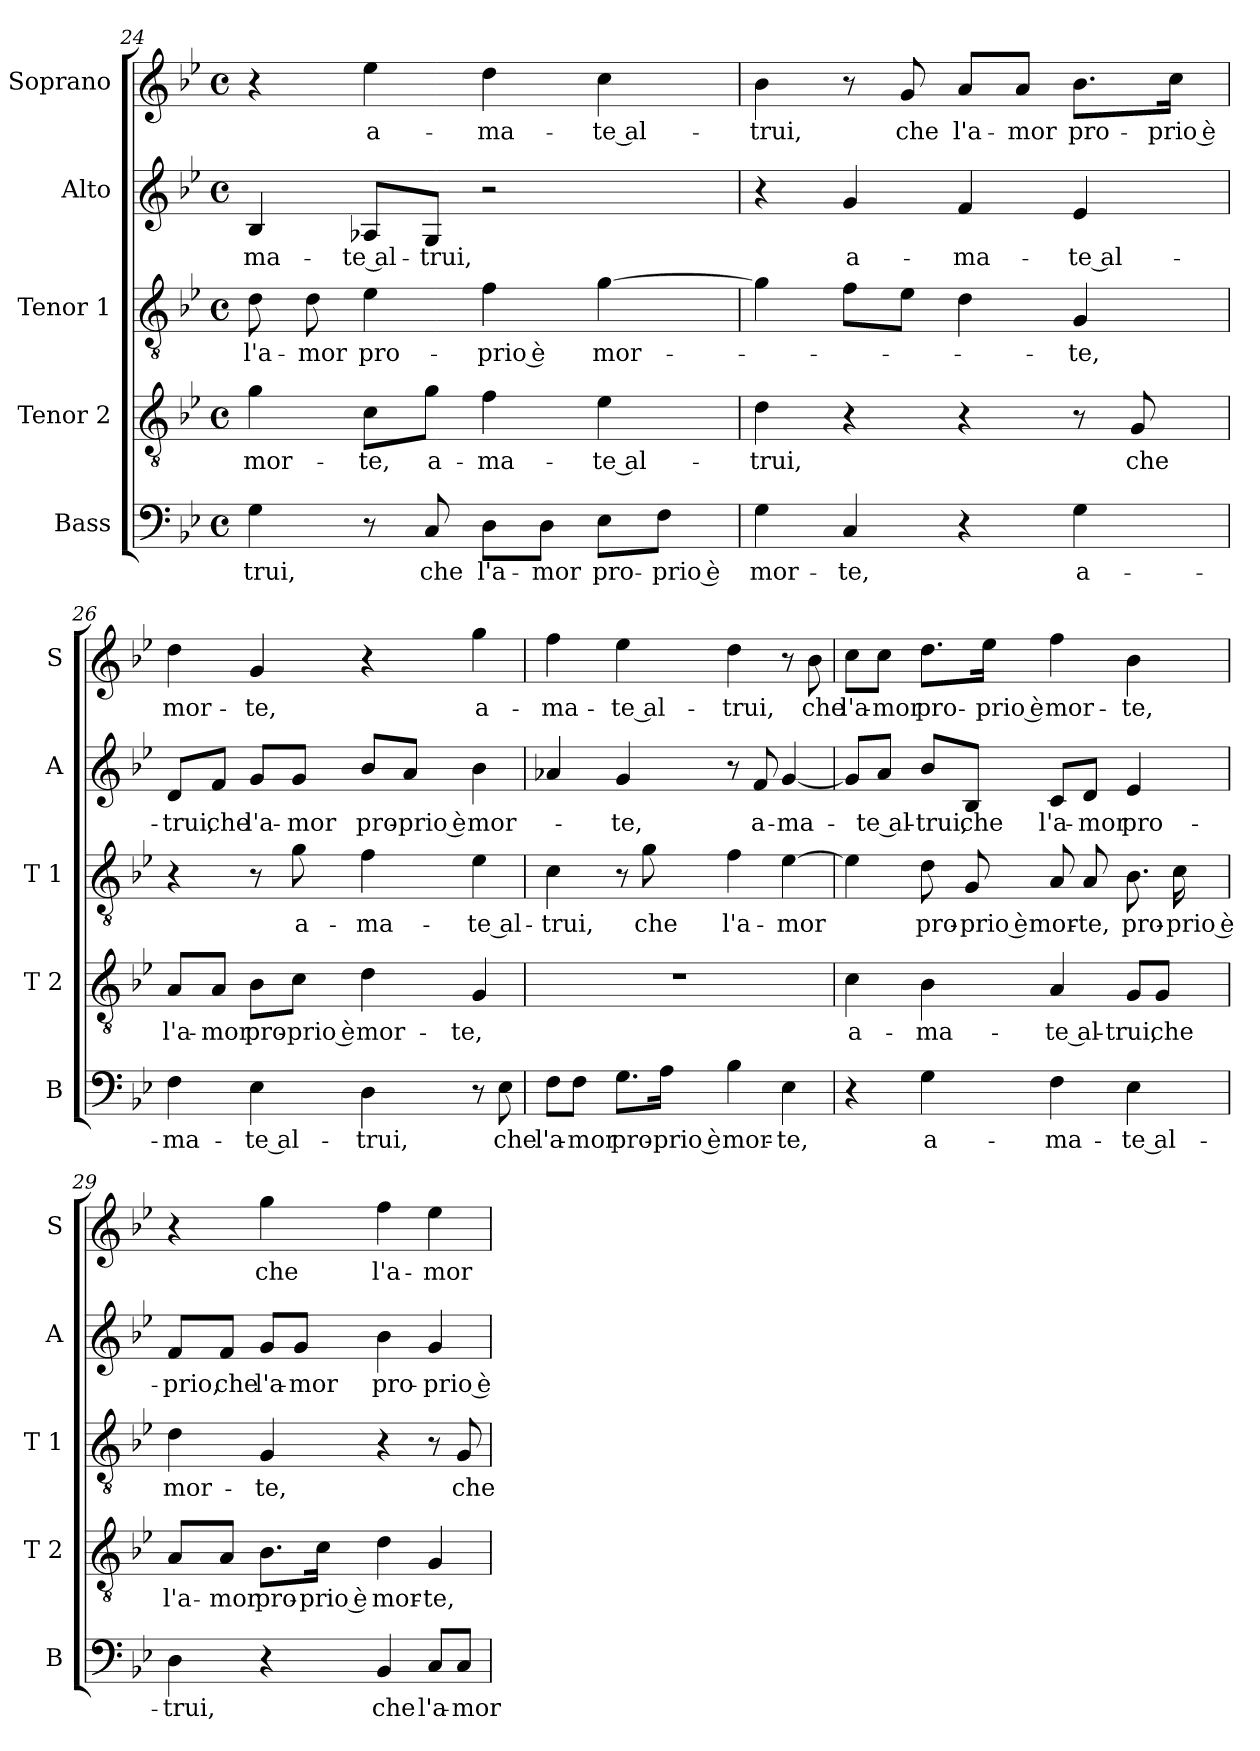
**kern	**text	**kern	**text	**kern	**text	**kern	**text	**kern	**text
*part5	*part5	*part4	*part4	*part3	*part3	*part2	*part2	*part1	*part1
*staff5	*staff5	*staff4	*staff4	*staff3	*staff3	*staff2	*staff2	*staff1	*staff1
*I"Bass	*	*I"Tenor 2	*	*I"Tenor 1	*	*I"Alto	*	*I"Soprano	*
*I'B	*	*I'T 2	*	*I'T 1	*	*I'A	*	*I'S	*
*clefF4	*	*clefGv2	*	*clefGv2	*	*clefG2	*	*clefG2	*
*k[b-e-]	*	*k[b-e-]	*	*k[b-e-]	*	*k[b-e-]	*	*k[b-e-]	*
*B-:	*	*B-:	*	*B-:	*	*B-:	*	*B-:	*
*M4/4	*	*M4/4	*	*M4/4	*	*M4/4	*	*M4/4	*
*met(c)	*	*met(c)	*	*met(c)	*	*met(c)	*	*met(c)	*
=24	=24	=24	=24	=24	=24	=24	=24	=24	=24
!	!LO:LY:b	!	!LO:LY:b	!	!LO:LY:b	!	!LO:LY:b	!	!
4G\	-trui,	4g\	mor-	8d\	l'a-	4B-/	-ma-	4r	.
!	!	!	!	!	!LO:LY:b	!	!	!	!
.	.	.	.	8d\	-mor	.	.	.	.
!	!	!	!LO:LY:b	!	!LO:LY:b	!	!LO:LY:b	!	!LO:LY:b
8r	.	8c\L	-te,	4e-\	pro-	8A-X/L	-te al-	4ee-\	a-
!	!LO:LY:b	!	!LO:LY:b	!	!	!	!LO:LY:b	!	!
8C/	che	8g\J	a-	.	.	8G/J	-trui,	.	.
!	!LO:LY:b	!	!LO:LY:b	!	!LO:LY:b	!	!	!	!LO:LY:b
8D\L	l'a-	4f\	-ma-	4f\	-prio è	2r	.	4dd\	-ma-
!	!LO:LY:b	!	!	!	!	!	!	!	!
8D\J	-mor	.	.	.	.	.	.	.	.
!	!LO:LY:b	!	!LO:LY:b	!	!LO:LY:b	!	!	!	!LO:LY:b
8E-\L	pro-	4e-\	-te al-	[4g\	mor-	.	.	4cc\	-te al-
!	!LO:LY:b	!	!	!	!	!	!	!	!
8F\J	-prio è	.	.	.	.	.	.	.	.
=25	=25	=25	=25	=25	=25	=25	=25	=25	=25
!	!LO:LY:b	!	!LO:LY:b	!	!	!	!	!	!LO:LY:b
4G\	mor-	4d\	-trui,	4g\]	.	4r	.	4b-\	-trui,
!	!LO:LY:b	!	!	!	!	!	!LO:LY:b	!	!
4C/	-te,	4r	.	8f\L	.	4g/	a-	8r	.
!	!	!	!	!	!	!	!	!	!LO:LY:b
.	.	.	.	8e-\J	.	.	.	8g/	che
!	!	!	!	!	!	!	!LO:LY:b	!	!LO:LY:b
4r	.	4r	.	4d\	.	4f/	-ma-	8a/L	l'a-
!	!	!	!	!	!	!	!	!	!LO:LY:b
.	.	.	.	.	.	.	.	8a/J	-mor
!	!LO:LY:b	!	!	!	!LO:LY:b	!	!LO:LY:b	!	!LO:LY:b
4G\	a-	8r	.	4G/	-te,	4e-/	-te al-	8.b-\L	pro-
!	!	!	!LO:LY:b	!	!	!	!	!	!
.	.	8G/	che	.	.	.	.	.	.
!	!	!	!	!	!	!	!	!	!LO:LY:b
.	.	.	.	.	.	.	.	16cc\Jk	-prio è
!!LO:PB:g=z
=26	=26	=26	=26	=26	=26	=26	=26	=26	=26
!	!LO:LY:b	!	!LO:LY:b	!	!	!	!LO:LY:b	!	!LO:LY:b
4F\	-ma-	8A/L	l'a-	4r	.	8d/L	-trui,	4dd\	mor-
!	!	!	!LO:LY:b	!	!	!	!LO:LY:b	!	!
.	.	8A/J	-mor	.	.	8f/J	che	.	.
!	!LO:LY:b	!	!LO:LY:b	!	!	!	!LO:LY:b	!	!LO:LY:b
4E-\	-te al-	8B-\L	pro-	8r	.	8g/L	l'a-	4g/	-te,
!	!	!	!LO:LY:b	!	!LO:LY:b	!	!LO:LY:b	!	!
.	.	8c\J	-prio è	8g\	a-	8g/J	-mor	.	.
!	!LO:LY:b	!	!LO:LY:b	!	!LO:LY:b	!	!LO:LY:b	!	!
4D\	-trui,	4d\	mor-	4f\	-ma-	8b-/L	pro-	4r	.
!	!	!	!	!	!	!	!LO:LY:b	!	!
.	.	.	.	.	.	8a/J	-prio è	.	.
!	!	!	!LO:LY:b	!	!LO:LY:b	!	!LO:LY:b	!	!LO:LY:b
8r	.	4G/	-te,	4e-\	-te al-	4b-\	mor-	4gg\	a-
!	!LO:LY:b	!	!	!	!	!	!	!	!
8E-\	che	.	.	.	.	.	.	.	.
=27	=27	=27	=27	=27	=27	=27	=27	=27	=27
!	!LO:LY:b	!	!	!	!LO:LY:b	!	!	!	!LO:LY:b
8F\L	l'a-	1r	.	4c\	-trui,	4a-X/	.	4ff\	-ma-
!	!LO:LY:b	!	!	!	!	!	!	!	!
8F\J	-mor	.	.	.	.	.	.	.	.
!	!LO:LY:b	!	!	!	!	!	!LO:LY:b	!	!LO:LY:b
8.G\L	pro-	.	.	8r	.	4g/	-te,	4ee-\	-te al-
!	!	!	!	!	!LO:LY:b	!	!	!	!
.	.	.	.	8g\	che	.	.	.	.
!	!LO:LY:b	!	!	!	!	!	!	!	!
16A\Jk	-prio è	.	.	.	.	.	.	.	.
!	!LO:LY:b	!	!	!	!LO:LY:b	!	!	!	!LO:LY:b
4B-\	mor-	.	.	4f\	l'a-	8r	.	4dd\	-trui,
!	!	!	!	!	!	!	!LO:LY:b	!	!
.	.	.	.	.	.	8f/	a-	.	.
!	!LO:LY:b	!	!	!	!LO:LY:b	!	!LO:LY:b	!	!
4E-\	-te,	.	.	[4e-\	-mor	[4g/	-ma-	8r	.
!	!	!	!	!	!	!	!	!	!LO:LY:b
.	.	.	.	.	.	.	.	8b-\	che
=28	=28	=28	=28	=28	=28	=28	=28	=28	=28
!	!	!	!LO:LY:b	!	!	!	!	!	!LO:LY:b
4r	.	4c\	a-	4e-\]	.	8g/L]	.	8cc\L	l'a-
!	!	!	!	!	!	!	!LO:LY:b	!	!LO:LY:b
.	.	.	.	.	.	8a/J	-te al-	8cc\J	-mor
!	!LO:LY:b	!	!LO:LY:b	!	!LO:LY:b	!	!LO:LY:b	!	!LO:LY:b
4G\	a-	4B-\	-ma-	8d\	pro-	8b-/L	-trui,	8.dd\L	pro-
!	!	!	!	!	!LO:LY:b	!	!LO:LY:b	!	!
.	.	.	.	8G/	-prio è	8B-/J	che	.	.
!	!	!	!	!	!	!	!	!	!LO:LY:b
.	.	.	.	.	.	.	.	16ee-\Jk	-prio è
!	!LO:LY:b	!	!LO:LY:b	!	!LO:LY:b	!	!LO:LY:b	!	!LO:LY:b
4F\	-ma-	4A/	-te al-	8A/	mor-	8c/L	l'a-	4ff\	mor-
!	!	!	!	!	!LO:LY:b	!	!LO:LY:b	!	!
.	.	.	.	8A/	-te,	8d/J	-mor	.	.
!	!LO:LY:b	!	!LO:LY:b	!	!LO:LY:b	!	!LO:LY:b	!	!LO:LY:b
4E-\	-te al-	8G/L	-trui,	8.B-\	pro-	4e-/	pro-	4b-\	-te,
!	!	!	!LO:LY:b	!	!	!	!	!	!
.	.	8G/J	che	.	.	.	.	.	.
!	!	!	!	!	!LO:LY:b	!	!	!	!
.	.	.	.	16c\	-prio è	.	.	.	.
!!LO:LB:g=z
=29	=29	=29	=29	=29	=29	=29	=29	=29	=29
!	!LO:LY:b	!	!LO:LY:b	!	!LO:LY:b	!	!LO:LY:b	!	!
4D\	-trui,	8A/L	l'a-	4d\	mor-	8f/L	-prio,	4r	.
!	!	!	!LO:LY:b	!	!	!	!LO:LY:b	!	!
.	.	8A/J	-mor	.	.	8f/J	che	.	.
!	!	!	!LO:LY:b	!	!LO:LY:b	!	!LO:LY:b	!	!LO:LY:b
4r	.	8.B-\L	pro-	4G/	-te,	8g/L	l'a-	4gg\	che
!	!	!	!	!	!	!	!LO:LY:b	!	!
.	.	.	.	.	.	8g/J	-mor	.	.
!	!	!	!LO:LY:b	!	!	!	!	!	!
.	.	16c\Jk	-prio è	.	.	.	.	.	.
!	!LO:LY:b	!	!LO:LY:b	!	!	!	!LO:LY:b	!	!LO:LY:b
4BB-/	che	4d\	mor-	4r	.	4b-\	pro-	4ff\	l'a-
!	!LO:LY:b	!	!LO:LY:b	!	!	!	!LO:LY:b	!	!LO:LY:b
8C/L	l'a-	4G/	-te,	8r	.	4g/	-prio è	4ee-\	-mor
!	!LO:LY:b	!	!	!	!LO:LY:b	!	!	!	!
8C/J	-mor	.	.	8G/	che	.	.	.	.
=	=	=	=	=	=	=	=	=	=
*-	*-	*-	*-	*-	*-	*-	*-	*-	*-
